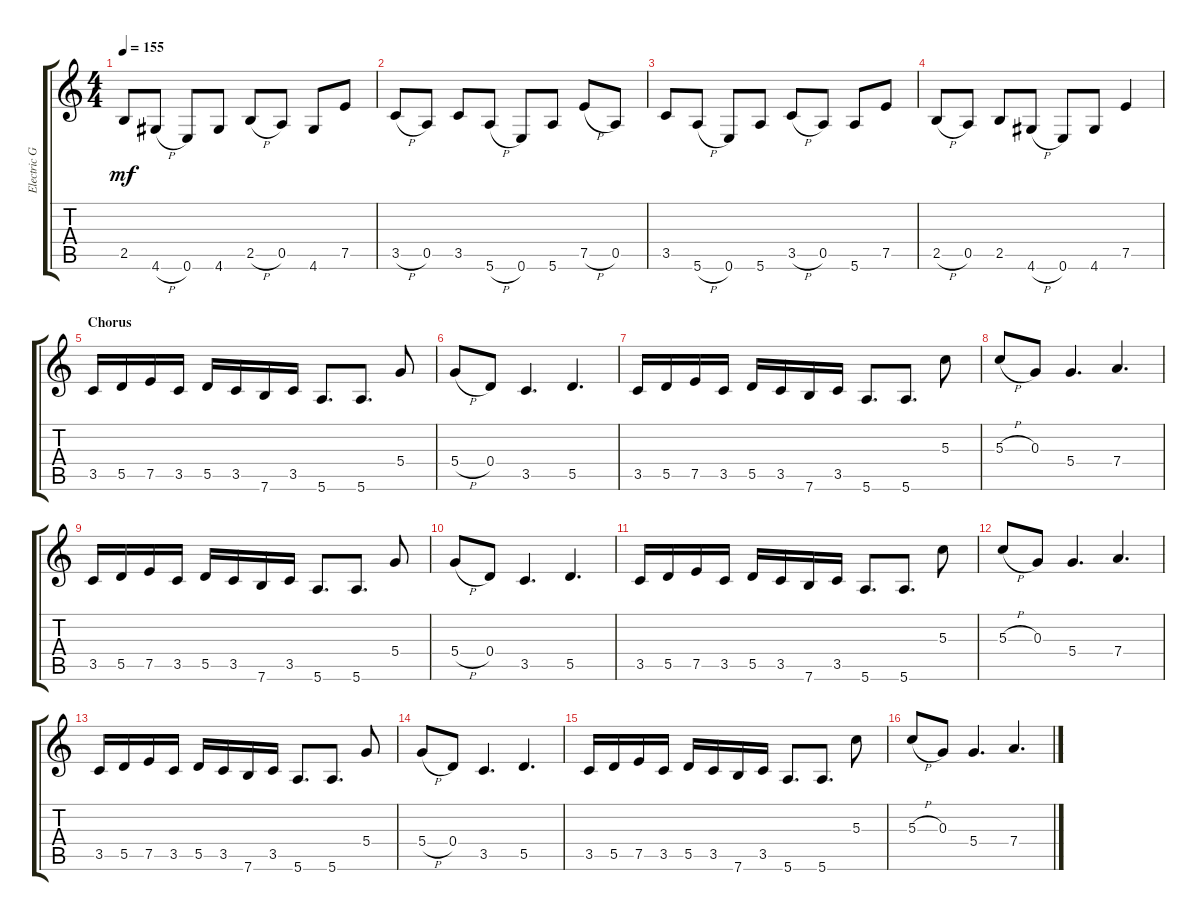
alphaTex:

\track ("Electric Guitar" "Electric G") {instrument distortionguitar}
\staff {score tabs}
\tuning (E4 B3 G3 D3 A2 E2) {hide}
\ts (4 4)
\tempo 155
\clef g2
\ks c
2.5.8{dy mf} 4.6{h}.8 0.6.8 4.6.8 2.5{h}.8 0.5.8 4.6.8 7.5.8 |
3.5{h}.8 0.5.8 3.5.8 5.6{h}.8 0.6.8 5.6.8 7.5{h}.8 0.5.8 |
3.5.8 5.6{h}.8 0.6.8 5.6.8 3.5{h}.8 0.5.8 5.6.8 7.5.8 |
2.5{h}.8 0.5.8 2.5.8 4.6{h}.8 0.6.8 4.6.8 7.5.4 |
\section ("" "Chorus")
3.5.16 5.5.16 7.5.16 3.5.16 5.5.16 3.5.16 7.6.16 3.5.16 5.6.8{d} 5.6.8{d} 5.4.8 |
5.4{h}.8 0.4.8 3.5.4{d} 5.5.4{d} |
3.5.16 5.5.16 7.5.16 3.5.16 5.5.16 3.5.16 7.6.16 3.5.16 5.6.8{d} 5.6.8{d} 5.3.8 |
5.3{h}.8 0.3.8 5.4.4{d} 7.4.4{d} |
3.5.16 5.5.16 7.5.16 3.5.16 5.5.16 3.5.16 7.6.16 3.5.16 5.6.8{d} 5.6.8{d} 5.4.8 |
5.4{h}.8 0.4.8 3.5.4{d} 5.5.4{d} |
3.5.16 5.5.16 7.5.16 3.5.16 5.5.16 3.5.16 7.6.16 3.5.16 5.6.8{d} 5.6.8{d} 5.3.8 |
5.3{h}.8 0.3.8 5.4.4{d} 7.4.4{d} |
3.5.16 5.5.16 7.5.16 3.5.16 5.5.16 3.5.16 7.6.16 3.5.16 5.6.8{d} 5.6.8{d} 5.4.8 |
5.4{h}.8 0.4.8 3.5.4{d} 5.5.4{d} |
3.5.16 5.5.16 7.5.16 3.5.16 5.5.16 3.5.16 7.6.16 3.5.16 5.6.8{d} 5.6.8{d} 5.3.8 |
5.3{h}.8 0.3.8 5.4.4{d} 7.4.4{d}
